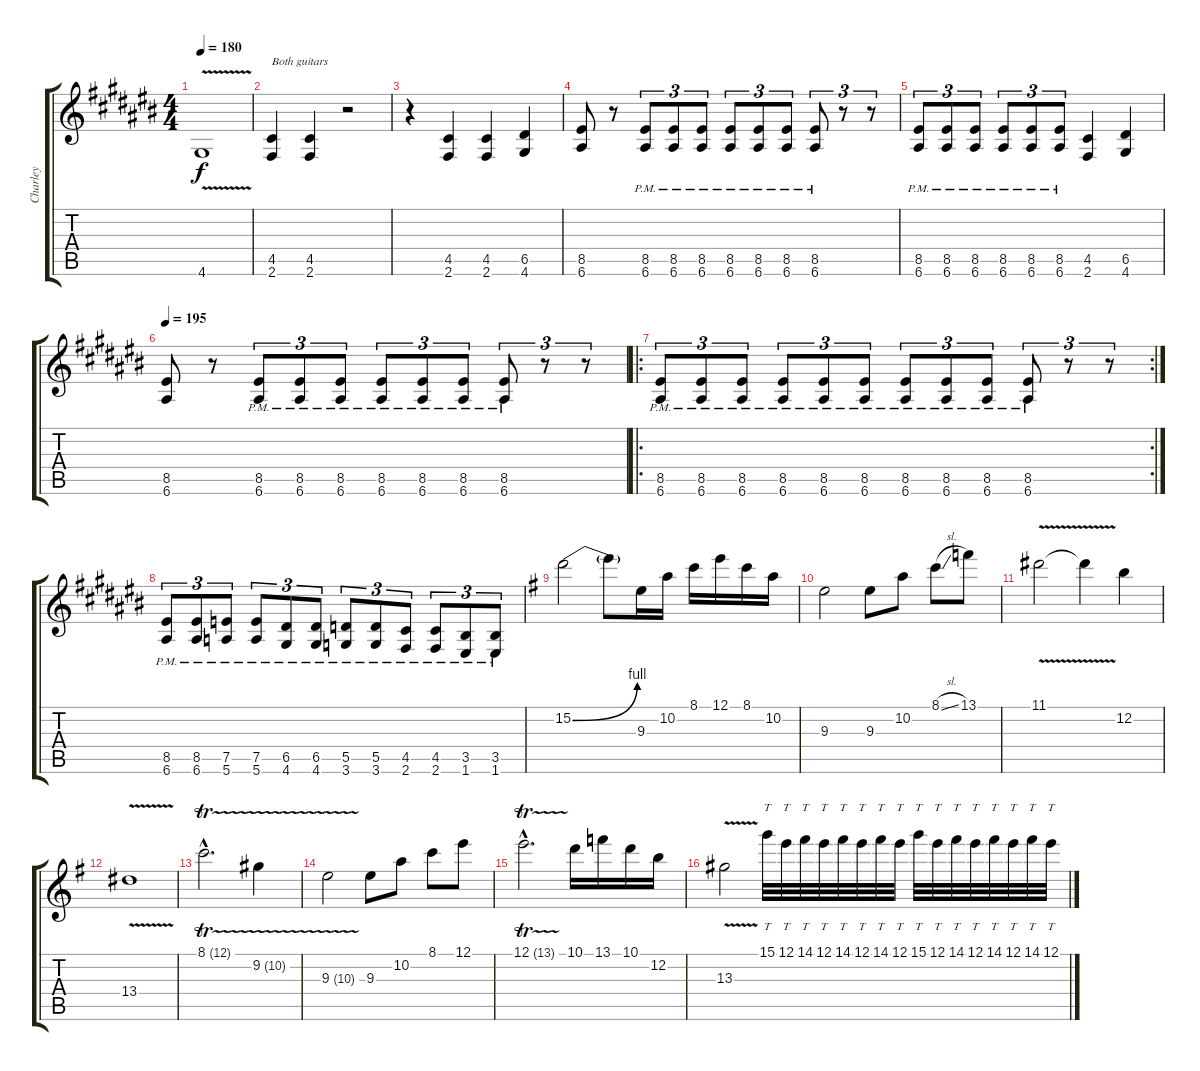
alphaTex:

\track ("Charley" "Charley") {instrument overdrivenguitar}
\staff {score tabs}
\tuning (E4 B3 G3 D3 A2 E2) {hide}
\ts (4 4)
\tempo 180
\clef g2
\ks a#minor
4.6{v}.1{dy f} |
(4.5 2.6).4{txt "Both guitars"} (4.5 2.6).4 r.2 |
r.4 (4.5 2.6).4 (4.5 2.6).4 (6.5 4.6).4 |
(8.5 6.6).8 r.8 (8.5{pm} 6.6{pm}).8{tu (3 2)} (8.5{pm} 6.6{pm}).8{tu (3 2)} (8.5{pm} 6.6{pm}).8{tu (3 2)} (8.5{pm} 6.6{pm}).8{tu (3 2)} (8.5{pm} 6.6{pm}).8{tu (3 2)} (8.5{pm} 6.6{pm}).8{tu (3 2)} (8.5{pm} 6.6{pm}).8{tu (3 2)} r.8{tu (3 2)} r.8{tu (3 2)} |
(8.5{pm} 6.6{pm}).8{tu (3 2)} (8.5{pm} 6.6{pm}).8{tu (3 2)} (8.5{pm} 6.6{pm}).8{tu (3 2)} (8.5{pm} 6.6{pm}).8{tu (3 2)} (8.5{pm} 6.6{pm}).8{tu (3 2)} (8.5{pm} 6.6{pm}).8{tu (3 2)} (4.5 2.6).4 (6.5 4.6).4 |
\tempo 195
(8.5 6.6).8 r.8 (8.5{pm} 6.6{pm}).8{tu (3 2)} (8.5{pm} 6.6{pm}).8{tu (3 2)} (8.5{pm} 6.6{pm}).8{tu (3 2)} (8.5{pm} 6.6{pm}).8{tu (3 2)} (8.5{pm} 6.6{pm}).8{tu (3 2)} (8.5{pm} 6.6{pm}).8{tu (3 2)} (8.5{pm} 6.6{pm}).8{tu (3 2)} r.8{tu (3 2)} r.8{tu (3 2)} |
\ro
\rc 2
(8.5{pm} 6.6{pm}).8{tu (3 2)} (8.5{pm} 6.6{pm}).8{tu (3 2)} (8.5{pm} 6.6{pm}).8{tu (3 2)} (8.5{pm} 6.6{pm}).8{tu (3 2)} (8.5{pm} 6.6{pm}).8{tu (3 2)} (8.5{pm} 6.6{pm}).8{tu (3 2)} (8.5{pm} 6.6{pm}).8{tu (3 2)} (8.5{pm} 6.6{pm}).8{tu (3 2)} (8.5{pm} 6.6{pm}).8{tu (3 2)} (8.5{pm} 6.6{pm}).8{tu (3 2)} r.8{tu (3 2)} r.8{tu (3 2)} |
(8.5{pm} 6.6{pm}).8{tu (3 2)} (8.5{pm} 6.6{pm}).8{tu (3 2)} (7.5{pm} 5.6{pm}).8{tu (3 2)} (7.5{pm} 5.6{pm}).8{tu (3 2)} (6.5{pm} 4.6{pm}).8{tu (3 2)} (6.5{pm} 4.6{pm}).8{tu (3 2)} (5.5{pm} 3.6{pm}).8{tu (3 2)} (5.5{pm} 3.6{pm}).8{tu (3 2)} (4.5{pm} 2.6{pm}).8{tu (3 2)} (4.5{pm} 2.6{pm}).8{tu (3 2)} (3.5{pm} 1.6{pm}).8{tu (3 2)} (3.5{pm} 1.6{pm}).8{tu (3 2)} |
\ks eminor
15.2{be (bend 0 0 60 4)}.2 15.2{t}.8 9.3.16 10.2.16 8.1.16 12.1.16 8.1.16 10.2.16 |
9.3.2 9.3.8 10.2.8 8.1{sl}.8 13.1.8 |
11.1{v}.2 11.1{t}.4 12.2.4 |
13.4{v}.1 |
8.1{tr (12 16) hac}.2{d} 9.2{tr (10 16)}.4 |
9.3{tr (10 16)}.2 9.3.8 10.2.8 8.1.8 12.1.8 |
12.1{tr (13 16) hac}.2{d} 10.1.16 13.1.16 10.1.16 12.2.16 |
13.3{v}.2 15.1.32{tt} 12.1.32{tt} 14.1.32{tt} 12.1.32{tt} 14.1.32{tt} 12.1.32{tt} 14.1.32{tt} 12.1.32{tt} 15.1.32{tt} 12.1.32{tt} 14.1.32{tt} 12.1.32{tt} 14.1.32{tt} 12.1.32{tt} 14.1.32{tt} 12.1.32{tt}
